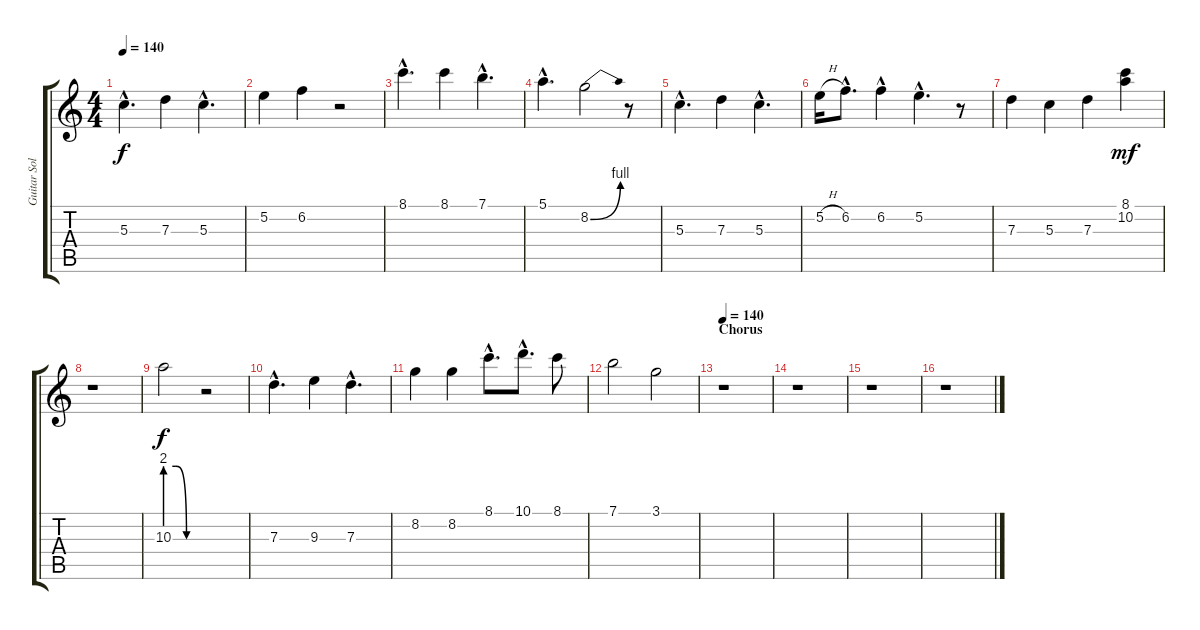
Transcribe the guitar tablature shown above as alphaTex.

\track ("Guitar Solo" "Guitar Sol") {instrument distortionguitar}
\staff {score tabs}
\tuning (E4 B3 G3 D3 A2 E2) {hide}
\ts (4 4)
\tempo 140
\clef g2
\ks c
5.3{hac}.4{d dy f} 7.3.4 5.3{hac}.4{d} |
5.2.4 6.2.4 r.2 |
8.1{hac}.4{d} 8.1.4 7.1{hac}.4{d} |
5.1{hac}.4{d} 8.2{be (bend 0 0 60 4)}.2 r.8 |
5.3{hac}.4{d} 7.3.4 5.3{hac}.4{d} |
5.2{h}.16 6.2{hac}.8{d} 6.2{hac}.4 5.2{hac}.4{d} r.8 |
7.3.4 5.3.4 7.3.4 (8.1 10.2).4{dy mf} |
r.1 |
10.3{be (custom 0 8 20 8 40 0 60 0)}.2{dy f} r.2 |
7.3{hac}.4{d} 9.3.4 7.3{hac}.4{d} |
8.2.4 8.2.4 8.1{hac}.8{d} 10.1{hac}.8{d} 8.1.8 |
7.1.2 3.1.2 |
\section ("" "Chorus")
\tempo 140
r.1 |
r.1 |
r.1 |
r.1
